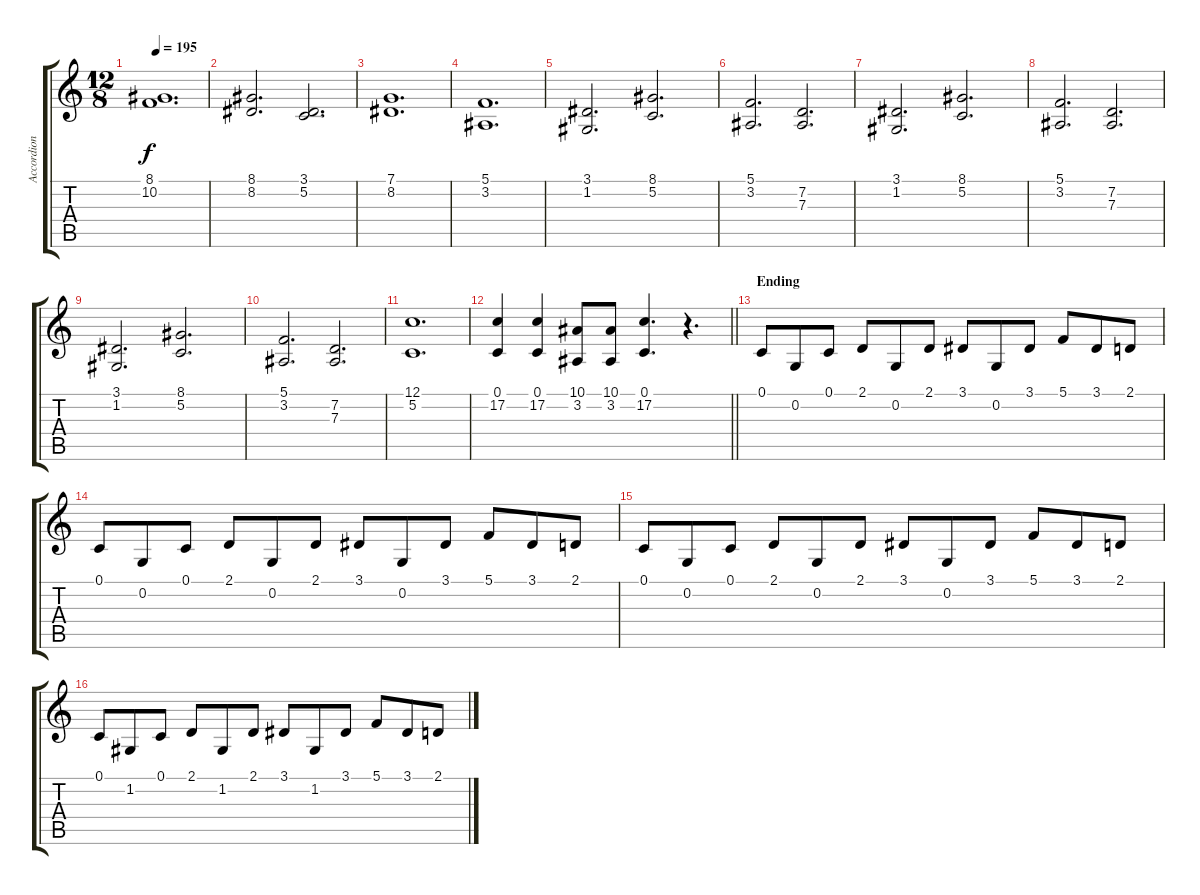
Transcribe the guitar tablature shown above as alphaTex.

\track ("Accordion" "Accordion") {instrument accordion}
\staff {score tabs}
\tuning (C4 G3 Eb3 Bb2 F2 C2) {hide}
\ts (12 8)
\tempo 195
\clef g2
\ks c
(8.1 10.2).1{d dy f} |
(8.1 8.2).2{d} (3.1 5.2).2{d} |
(7.1 8.2).1{d} |
(5.1 3.2).1{d} |
(3.1 1.2).2{d} (8.1 5.2).2{d} |
(5.1 3.2).2{d} (7.2 7.3).2{d} |
(3.1 1.2).2{d} (8.1 5.2).2{d} |
(5.1 3.2).2{d} (7.2 7.3).2{d} |
(3.1 1.2).2{d} (8.1 5.2).2{d} |
(5.1 3.2).2{d} (7.2 7.3).2{d} |
(12.1 5.2).1{d} |
\barLineRight lightlight
(0.1 17.2).4 (0.1 17.2).4 (10.1 3.2).8 (10.1 3.2).8 (0.1 17.2).4{d} r.4{d} |
\section ("" "Ending")
0.1.8 0.2.8 0.1.8 2.1.8 0.2.8 2.1.8 3.1.8 0.2.8 3.1.8 5.1.8 3.1.8 2.1.8 |
0.1.8 0.2.8 0.1.8 2.1.8 0.2.8 2.1.8 3.1.8 0.2.8 3.1.8 5.1.8 3.1.8 2.1.8 |
0.1.8 0.2.8 0.1.8 2.1.8 0.2.8 2.1.8 3.1.8 0.2.8 3.1.8 5.1.8 3.1.8 2.1.8 |
0.1.8 1.2.8 0.1.8 2.1.8 1.2.8 2.1.8 3.1.8 1.2.8 3.1.8 5.1.8 3.1.8 2.1.8
